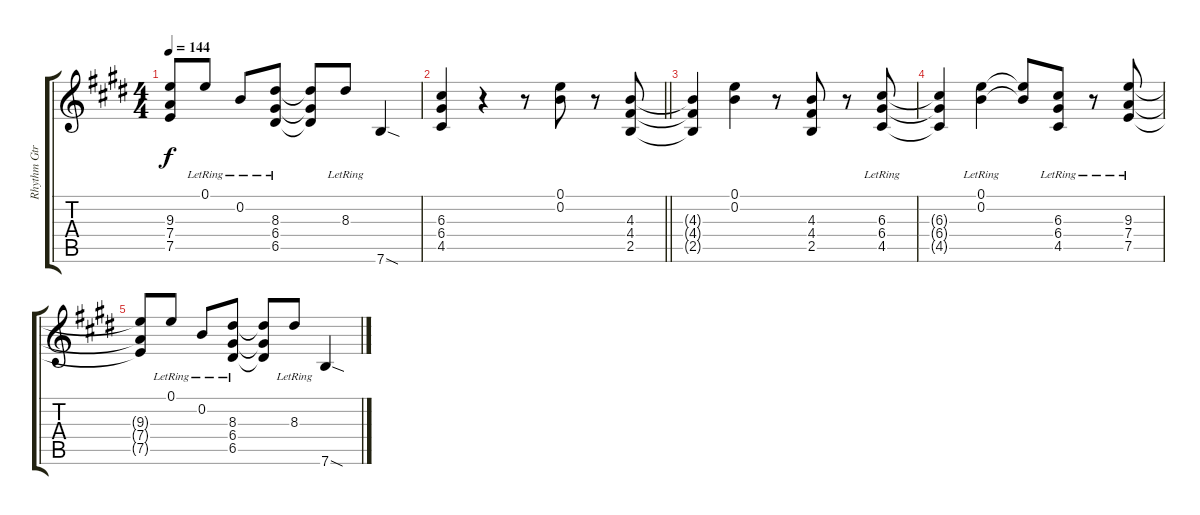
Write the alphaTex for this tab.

\track ("Rhythm Gtr." "Rhythm Gtr") {instrument distortionguitar}
\staff {score tabs}
\tuning (E4 B3 G3 D3 A2 E2) {hide}
\ts (4 4)
\tempo 144
\clef g2
\ks c#minor
(9.3{t} 7.4{t} 7.5{t}).8{dy f} 0.1{lr}.8 0.2{lr}.8 (8.3{lr} 6.4{lr} 6.5{lr}).8 (8.3{t} 6.4{t} 6.5{t}).8 8.3{lr}.8 7.6{sod}.4 |
\barLineRight lightlight
(6.3 6.4 4.5).4{volume 0} r.4 r.8 (0.1 0.2).8 r.8 (4.3 4.4 2.5).8 |
(4.3{t} 4.4{t} 2.5{t}).4 (0.1 0.2).4 r.8 (4.3 4.4 2.5).8 r.8 (6.3{lr} 6.4{lr} 4.5{lr}).8 |
(6.3{t} 6.4{t} 4.5{t}).4 (0.1{lr} 0.2{lr}).4 (0.1{t} 0.2{t}).8 (6.3{lr} 6.4{lr} 4.5{lr}).8 r.8 (9.3{lr} 7.4{lr} 7.5{lr}).8 |
(9.3{t} 7.4{t} 7.5{t}).8 0.1{lr}.8 0.2{lr}.8 (8.3{lr} 6.4{lr} 6.5{lr}).8 (8.3{t} 6.4{t} 6.5{t}).8 8.3{lr}.8 7.6{sod}.4
